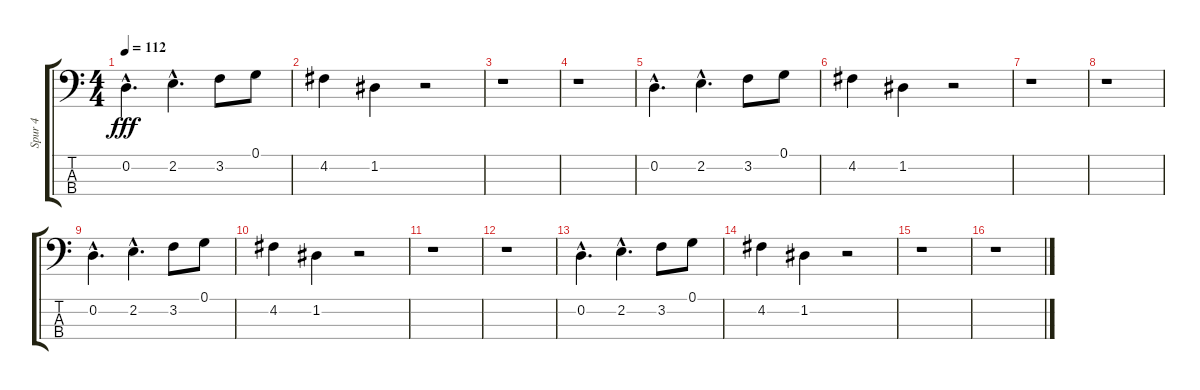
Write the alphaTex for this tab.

\track ("Spur 4" "Spur 4") {instrument synthbass1}
\staff {score tabs}
\tuning (G2 D2 A1 E1) {hide}
\ts (4 4)
\tempo 112
\clef f4
\ks c
0.2{hac}.4{d dy fff instrument synthbass1} 2.2{hac}.4{d} 3.2.8 0.1.8 |
4.2.4 1.2.4 r.2 |
r.1 |
r.1 |
0.2{hac}.4{d} 2.2{hac}.4{d} 3.2.8 0.1.8 |
4.2.4 1.2.4 r.2 |
r.1 |
r.1 |
0.2{hac}.4{d} 2.2{hac}.4{d} 3.2.8 0.1.8 |
4.2.4 1.2.4 r.2 |
r.1 |
r.1 |
0.2{hac}.4{d} 2.2{hac}.4{d} 3.2.8 0.1.8 |
4.2.4 1.2.4 r.2 |
r.1 |
r.1
